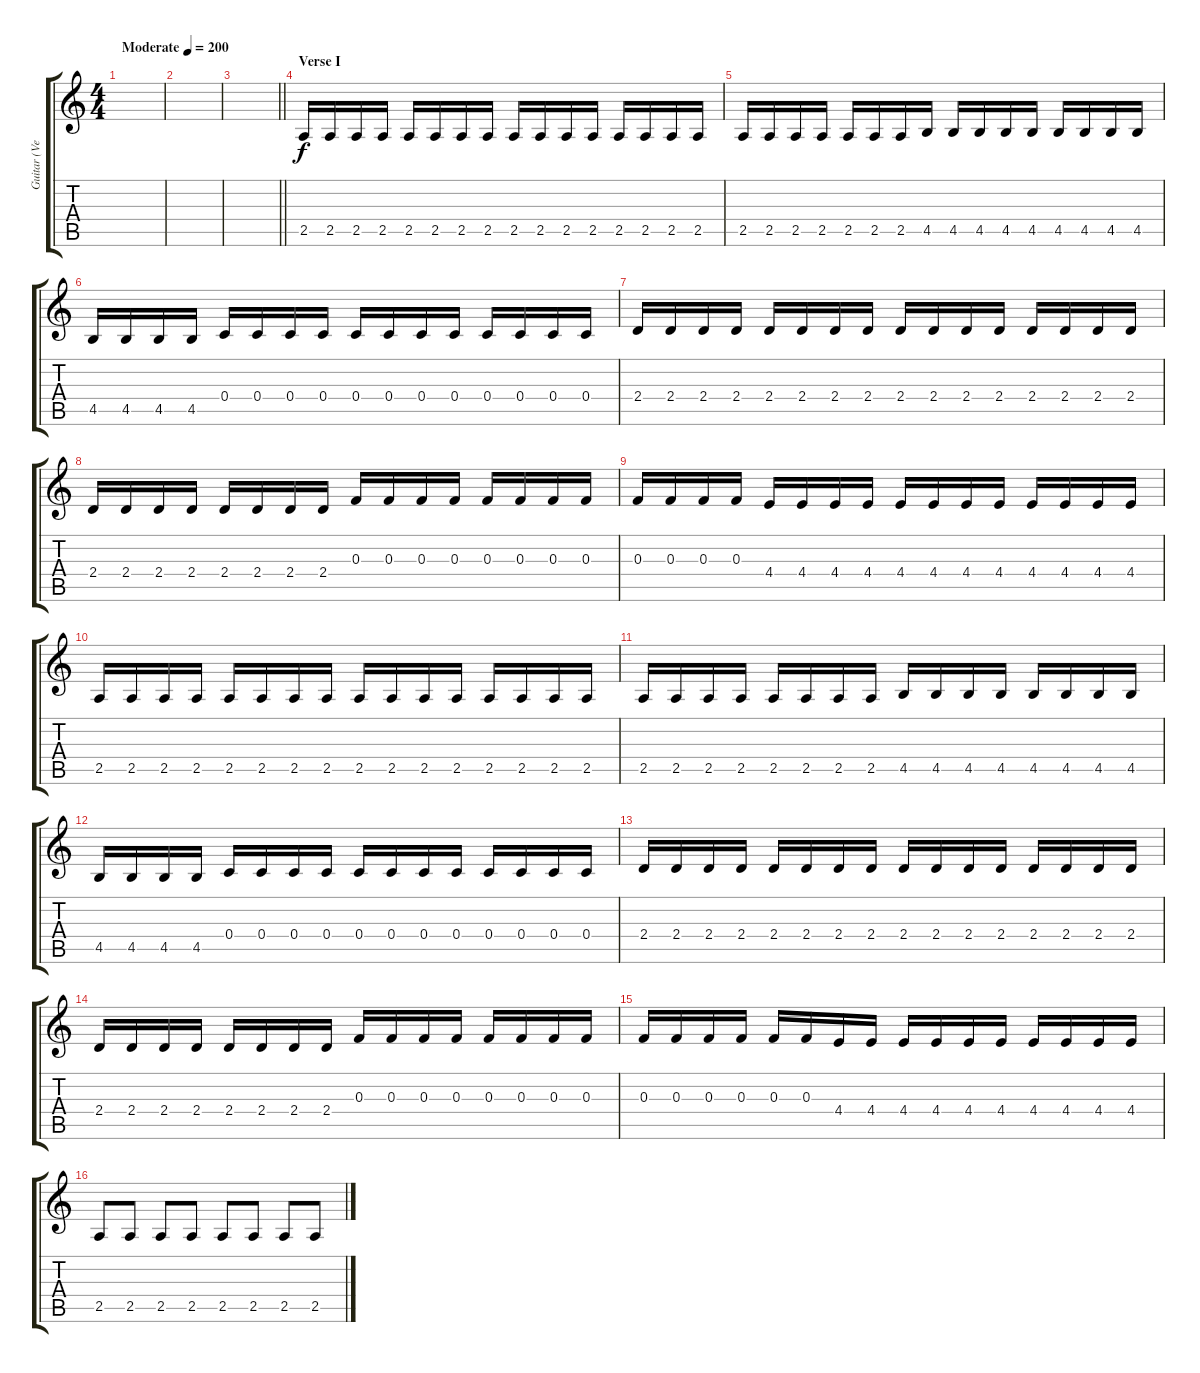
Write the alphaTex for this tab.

\track ("Guitar (Verses)" "Guitar (Ve") {instrument distortionguitar}
\staff {score tabs}
\tuning (D4 A3 F3 C3 G2 D2) {hide}
\ts (4 4)
\tempo (200 "Moderate")
\clef g2
\ks c
|
|
\barLineRight lightlight
|
\section ("" "Verse I")
2.5.16 2.5.16 2.5.16 2.5.16 2.5.16 2.5.16 2.5.16 2.5.16 2.5.16 2.5.16 2.5.16 2.5.16 2.5.16 2.5.16 2.5.16 2.5.16 |
2.5.16 2.5.16 2.5.16 2.5.16 2.5.16 2.5.16 2.5.16 4.5.16 4.5.16 4.5.16 4.5.16 4.5.16 4.5.16 4.5.16 4.5.16 4.5.16 |
4.5.16 4.5.16 4.5.16 4.5.16 0.4.16 0.4.16 0.4.16 0.4.16 0.4.16 0.4.16 0.4.16 0.4.16 0.4.16 0.4.16 0.4.16 0.4.16 |
2.4.16 2.4.16 2.4.16 2.4.16 2.4.16 2.4.16 2.4.16 2.4.16 2.4.16 2.4.16 2.4.16 2.4.16 2.4.16 2.4.16 2.4.16 2.4.16 |
2.4.16 2.4.16 2.4.16 2.4.16 2.4.16 2.4.16 2.4.16 2.4.16 0.3.16 0.3.16 0.3.16 0.3.16 0.3.16 0.3.16 0.3.16 0.3.16 |
0.3.16 0.3.16 0.3.16 0.3.16 4.4.16 4.4.16 4.4.16 4.4.16 4.4.16 4.4.16 4.4.16 4.4.16 4.4.16 4.4.16 4.4.16 4.4.16 |
2.5.16 2.5.16 2.5.16 2.5.16 2.5.16 2.5.16 2.5.16 2.5.16 2.5.16 2.5.16 2.5.16 2.5.16 2.5.16 2.5.16 2.5.16 2.5.16 |
2.5.16 2.5.16 2.5.16 2.5.16 2.5.16 2.5.16 2.5.16 2.5.16 4.5.16 4.5.16 4.5.16 4.5.16 4.5.16 4.5.16 4.5.16 4.5.16 |
4.5.16 4.5.16 4.5.16 4.5.16 0.4.16 0.4.16 0.4.16 0.4.16 0.4.16 0.4.16 0.4.16 0.4.16 0.4.16 0.4.16 0.4.16 0.4.16 |
2.4.16 2.4.16 2.4.16 2.4.16 2.4.16 2.4.16 2.4.16 2.4.16 2.4.16 2.4.16 2.4.16 2.4.16 2.4.16 2.4.16 2.4.16 2.4.16 |
2.4.16 2.4.16 2.4.16 2.4.16 2.4.16 2.4.16 2.4.16 2.4.16 0.3.16 0.3.16 0.3.16 0.3.16 0.3.16 0.3.16 0.3.16 0.3.16 |
0.3.16 0.3.16 0.3.16 0.3.16 0.3.16 0.3.16 4.4.16 4.4.16 4.4.16 4.4.16 4.4.16 4.4.16 4.4.16 4.4.16 4.4.16 4.4.16 |
2.5.8 2.5.8 2.5.8 2.5.8 2.5.8 2.5.8 2.5.8 2.5.8
